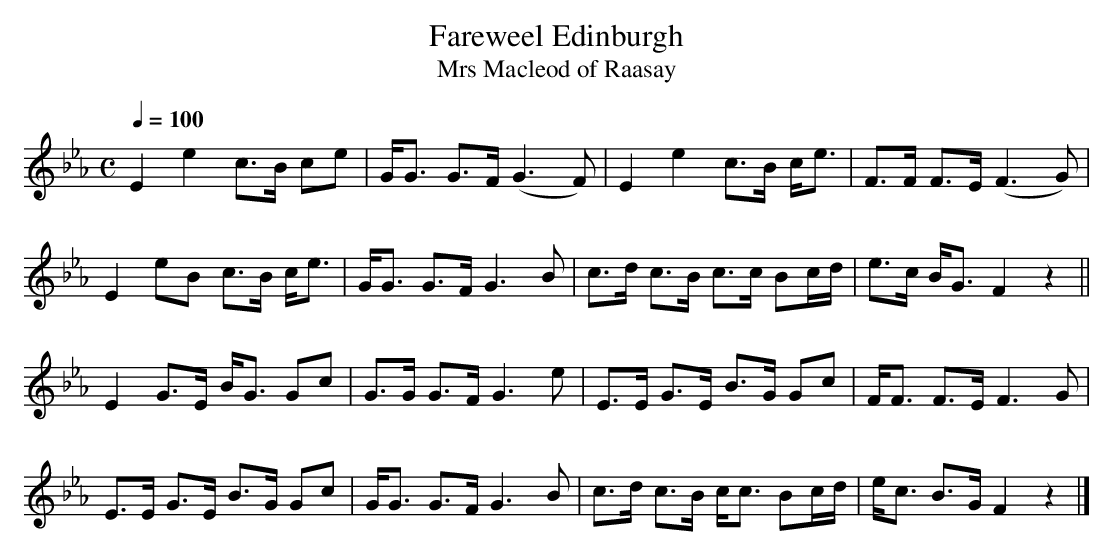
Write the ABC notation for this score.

X:1
T:Fareweel Edinburgh
T:Mrs Macleod of Raasay
M:C
L:1/8
Q:1/4=100
K:Eb
E2  e2  c>B ce |G<G G>F (G3 F)|E2  e2  c>B c<e  |F>F F>E (F3  G)|
E2  eB  c>B c<e|G<G G>F  G3 B |c>d c>B c>c Bc/d/|e>c B<G  F2 z2||
E2  G>E B<G Gc |G>G G>F  G3 e |E>E G>E B>G Gc   |F<F F>E  F3  G |
E>E G>E B>G Gc |G<G G>F  G3 B |c>d c>B c<c Bc/d/|e<c B>G  F2 z2|]
